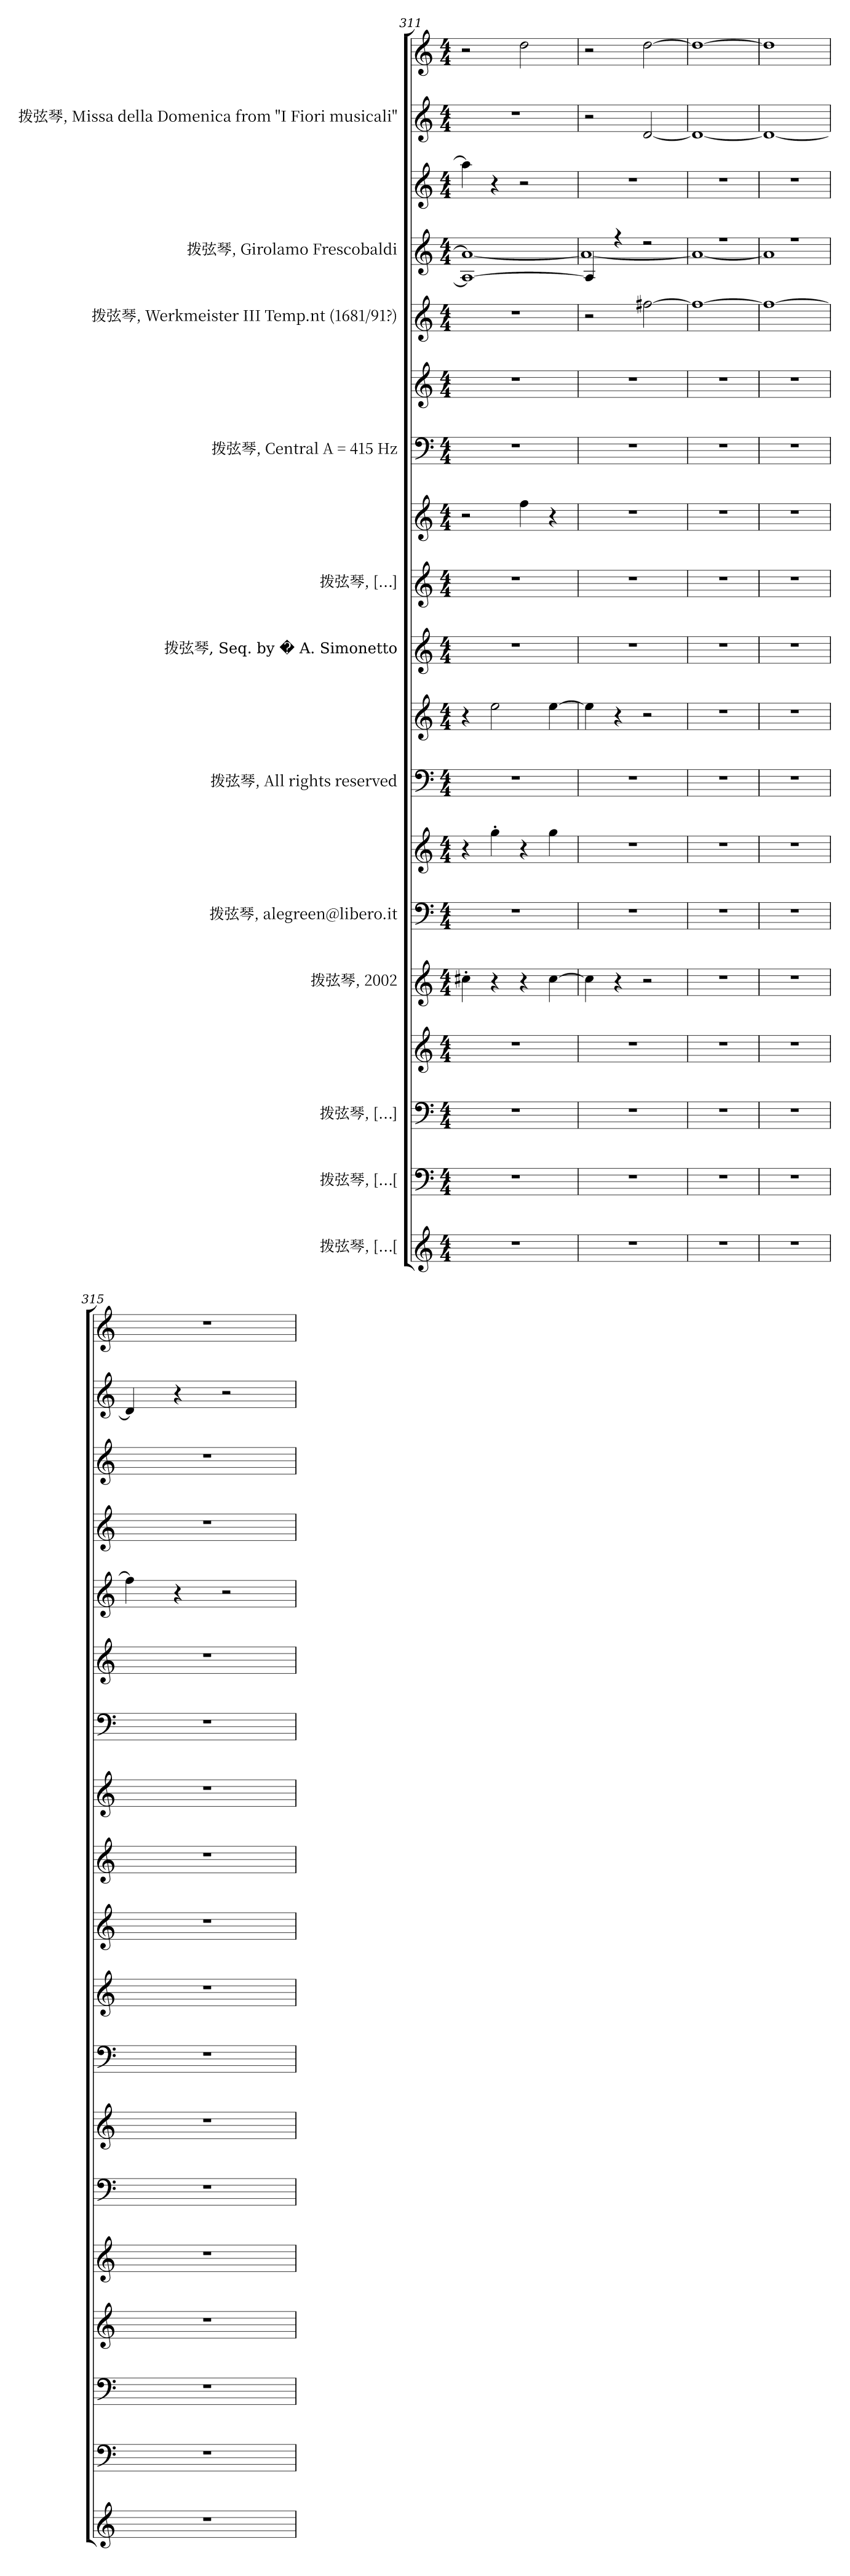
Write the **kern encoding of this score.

**kern	**kern	**kern	**kern	**kern	**kern	**kern	**kern	**kern	**kern	**kern	**kern	**kern	**kern	**kern	**kern	**kern	**kern	**kern
*part12	*part11	*part10	*part10	*part9	*part8	*part8	*part7	*part7	*part6	*part5	*part5	*part4	*part4	*part3	*part2	*part2	*part1	*part1
*staff19	*staff18	*staff17	*staff16	*staff15	*staff14	*staff13	*staff12	*staff11	*staff10	*staff9	*staff8	*staff7	*staff6	*staff5	*staff4	*staff3	*staff2	*staff1
*I"拨弦琴, [...[	*I"拨弦琴, [...[	*I"拨弦琴, [...]	*	*I"拨弦琴, 2002	*I"拨弦琴, alegreen@libero.it	*	*I"拨弦琴, All rights reserved	*	*I"拨弦琴, Seq. by � A. Simonetto	*I"拨弦琴, [...]	*	*I"拨弦琴, Central A = 415 Hz	*	*I"拨弦琴, Werkmeister III Temp.nt (1681/91?)	*I"拨弦琴, Girolamo Frescobaldi	*	*I"拨弦琴, Missa della Domenica from &quot;I Fiori musicali&quot;	*
*clefG2	*clefF4	*clefF4	*clefG2	*clefG2	*clefF4	*clefG2	*clefF4	*clefG2	*clefG2	*clefG2	*clefG2	*clefF4	*clefG2	*clefG2	*clefG2	*clefG2	*clefG2	*clefG2
*k[]	*k[]	*k[]	*k[]	*k[]	*k[]	*k[]	*k[]	*k[]	*k[]	*k[]	*k[]	*k[]	*k[]	*k[]	*k[]	*k[]	*k[]	*k[]
*M4/4	*M4/4	*M4/4	*M4/4	*M4/4	*M4/4	*M4/4	*M4/4	*M4/4	*M4/4	*M4/4	*M4/4	*M4/4	*M4/4	*M4/4	*M4/4	*M4/4	*M4/4	*M4/4
=311	=311	=311	=311	=311	=311	=311	=311	=311	=311	=311	=311	=311	=311	=311	=311	=311	=311	=311
*	*	*	*	*	*	*	*	*	*	*	*	*	*	*	*^	*	*	*
1r	1r	1r	1r	4cc#X'\	1r	4r	1r	4r	1r	1r	2r	1r	1r	1r	1A_	1a_	4aa\]	1r	2r
.	.	.	.	4r	.	4gg'\	.	2ee\	.	.	.	.	.	.	.	.	4r	.	.
.	.	.	.	4r	.	4r	.	.	.	.	4ff\	.	.	.	.	.	2r	.	2dd\
.	.	.	.	[4cc#\	.	4gg\	.	[4ee\	.	.	4r	.	.	.	.	.	.	.	.
=312	=312	=312	=312	=312	=312	=312	=312	=312	=312	=312	=312	=312	=312	=312	=312	=312	=312	=312	=312
1r	1r	1r	1r	4cc#\]	1r	1r	1r	4ee\]	1r	1r	1r	1r	1r	2r	4A/]	1a_	1r	2r	2r
.	.	.	.	4r	.	.	.	4r	.	.	.	.	.	.	4r	.	.	.	.
.	.	.	.	2r	.	.	.	2r	.	.	.	.	.	[2ff#X\	2r	.	.	[2d/	[2dd\
=313	=313	=313	=313	=313	=313	=313	=313	=313	=313	=313	=313	=313	=313	=313	=313	=313	=313	=313	=313
1r	1r	1r	1r	1r	1r	1r	1r	1r	1r	1r	1r	1r	1r	1ff#_	1r	1a_	1r	1d_	1dd_
=314	=314	=314	=314	=314	=314	=314	=314	=314	=314	=314	=314	=314	=314	=314	=314	=314	=314	=314	=314
1r	1r	1r	1r	1r	1r	1r	1r	1r	1r	1r	1r	1r	1r	1ff#_	1r	1a]	1r	1d_	1dd]
*	*	*	*	*	*	*	*	*	*	*	*	*	*	*	*v	*v	*	*	*
=315	=315	=315	=315	=315	=315	=315	=315	=315	=315	=315	=315	=315	=315	=315	=315	=315	=315	=315
1r	1r	1r	1r	1r	1r	1r	1r	1r	1r	1r	1r	1r	1r	4ff#\]	1r	1r	4d/]	1r
.	.	.	.	.	.	.	.	.	.	.	.	.	.	4r	.	.	4r	.
.	.	.	.	.	.	.	.	.	.	.	.	.	.	2r	.	.	2r	.
=	=	=	=	=	=	=	=	=	=	=	=	=	=	=	=	=	=	=
*-	*-	*-	*-	*-	*-	*-	*-	*-	*-	*-	*-	*-	*-	*-	*-	*-	*-	*-
